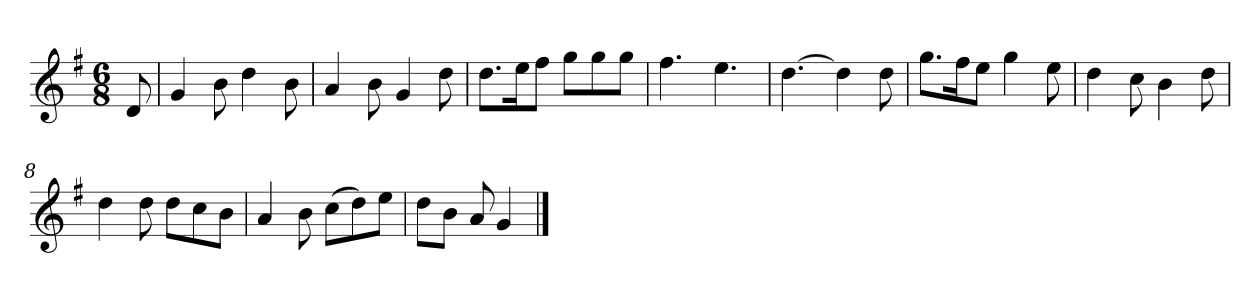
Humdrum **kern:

**kern
*part1
*staff1
*k[f#]
*M6/8
*MM120
=
8d
=1
4g
8b
4dd
8b
=2
4a
8b
4g
8dd
=3
8.ddL
16eeK
8ff#J
8ggL
8gg
8ggJ
=4
4.ff#
4.ee
=5
[4.dd
4dd]
8dd
=6
8.ggL
16ff#K
8eeJ
4gg
8ee
=7
4dd
8cc
4b
8dd
=8
4dd
8dd
8ddL
8cc
8bJ
=9
4a
8b
(8ccL
8dd)
8eeJ
=10
8ddL
8bJ
8a
4g
==
*-
